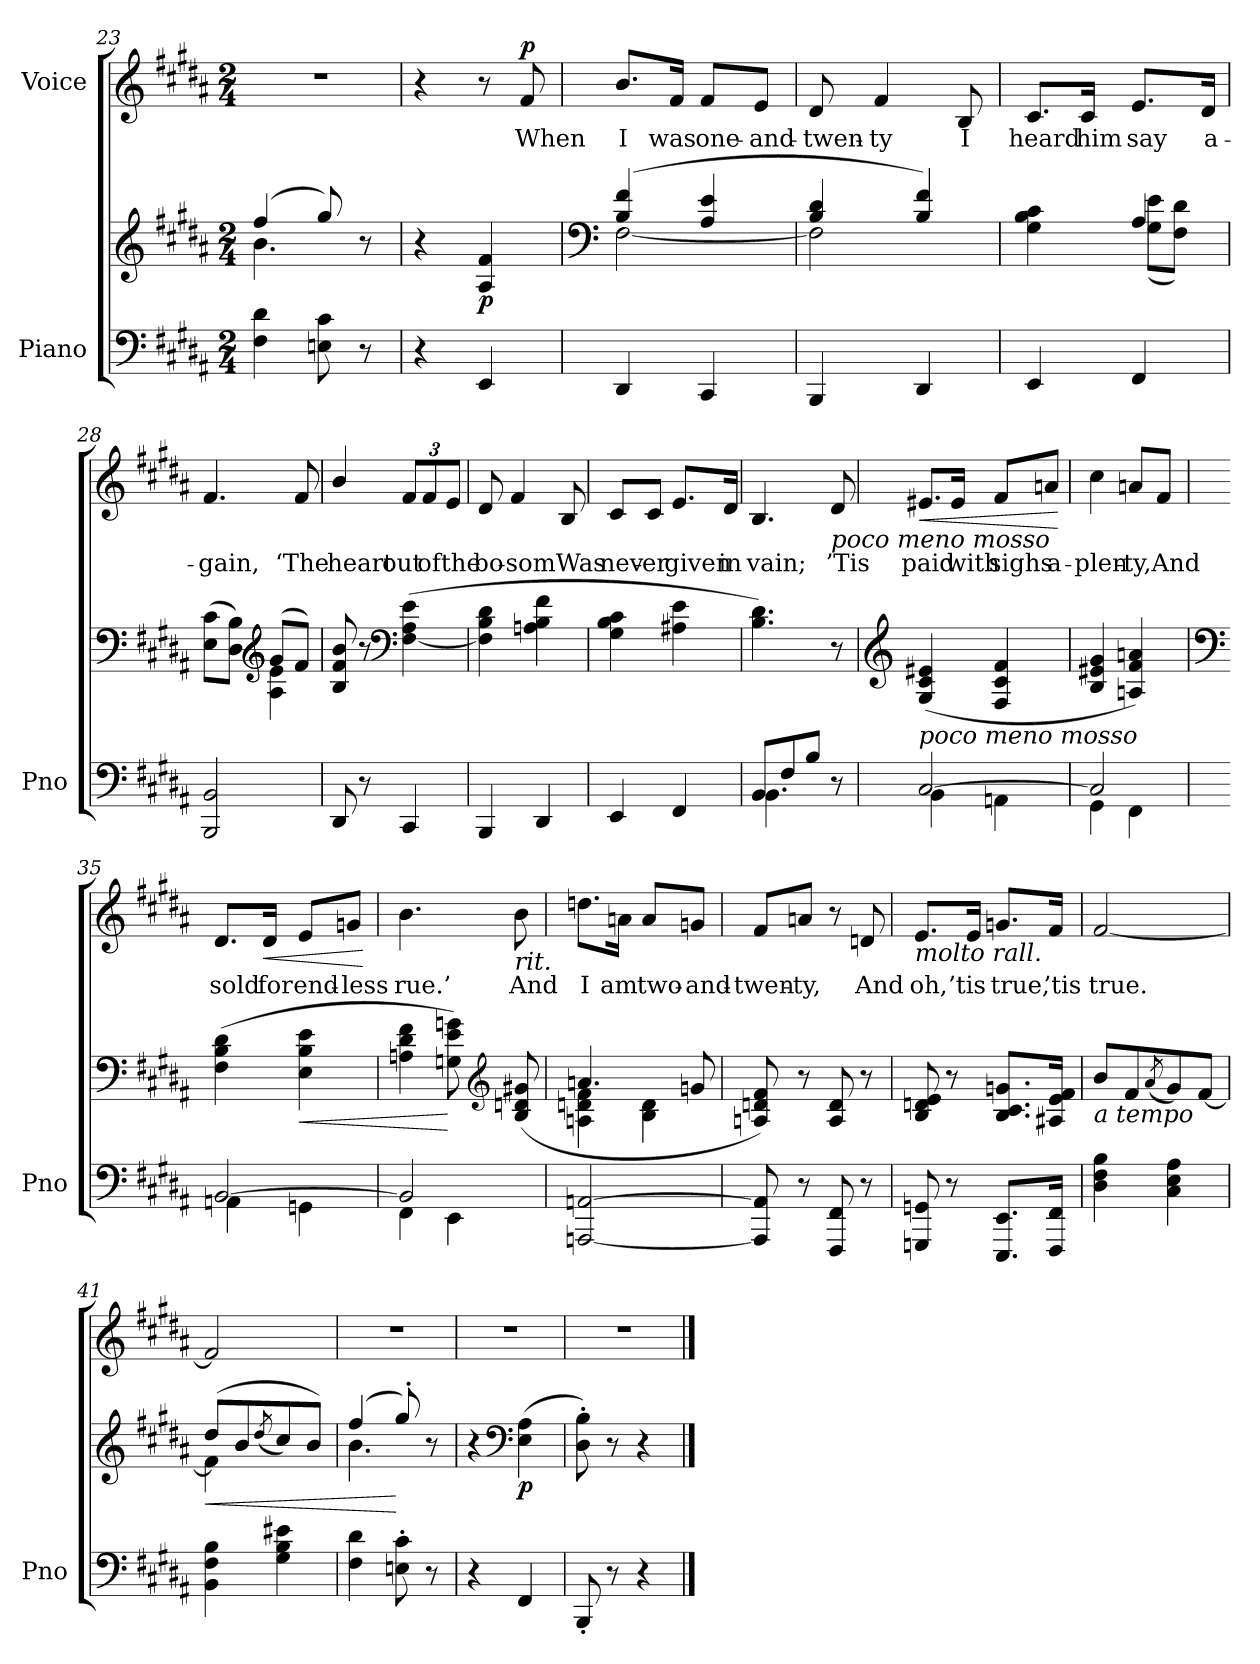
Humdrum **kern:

**kern	**kern	**dynam	**kern	**text	**dynam
*part2	*part2	*part2	*part1	*part1	*part1
*staff3	*staff2	*staff2/3	*staff1	*staff1	*staff1
*I"Piano	*	*	*I"Voice	*	*
*I'Pno	*	*	*	*	*
*clefF4	*clefG2	*	*clefG2	*	*
*k[f#c#g#d#a#]	*k[f#c#g#d#a#]	*	*k[f#c#g#d#a#]	*	*
*M2/4	*M2/4	*	*M2/4	*	*
=23	=23	=23	=23	=23	=23
*	*^	*	*	*	*
4F#\ 4d#\	(4ff#/	4.b\	.	2r	.	.
8En\ 8c#\	8gg#/)	.	.	.	.	.
8r	8r	8ryy	.	.	.	.
*	*v	*v	*	*	*	*
=24	=24	=24	=24	=24	=24
4r	4r	.	4r	.	.
!	!	!LO:DY:b	!	!	!
4EE/	4A#/ 4f#/	p	8r	.	.
!	!	!	!	!LO:LY:b	!LO:DY:a
.	.	.	8f#/	When	p
!!LO:LB:g=z
=25	=25	=25	=25	=25	=25
*	*clefF4	*	*	*	*
*	*^	*	*	*	*
!	!	!	!	!	!LO:LY:b	!
4DD#/	(4B/ 4f#/	[2F#\	.	8.b/L	I	.
!	!	!	!	!	!LO:LY:b	!
.	.	.	.	16f#/Jk	was	.
!	!	!	!	!	!LO:LY:b	!
4CC#/	4A#/ 4e/	.	.	8f#/L	one-	.
!	!	!	!	!	!LO:LY:b	!
.	.	.	.	8e/J	-and-	.
=26	=26	=26	=26	=26	=26	=26
!	!	!	!	!	!LO:LY:b	!
4BBB/	4B/ 4d#/	2F#\]	.	8d#/	-twen-	.
!	!	!	!	!	!LO:LY:b	!
.	.	.	.	4f#/	-ty	.
4DD#/	4B/ 4f#/)	.	.	.	.	.
!	!	!	!	!	!LO:LY:b	!
.	.	.	.	8B/	I	.
=27	=27	=27	=27	=27	=27	=27
!	!	!	!	!	!LO:LY:b	!
4EE/	4G#\ 4B\ 4c#\	4ryy	.	8.c#/L	heard	.
!	!	!	!	!	!LO:LY:b	!
.	.	.	.	16c#/Jk	him	.
!	!	!	!	!	!LO:LY:b	!
4FF#/	4A#/	(8G#\ 8e\L	.	8.e/L	say	.
.	.	8F#\ 8d#\J)	.	.	.	.
!	!	!	!	!	!LO:LY:b	!
.	.	.	.	16d#/Jk	a-	.
=28	=28	=28	=28	=28	=28	=28
!	!	!	!	!	!LO:LY:b	!
2BBB/ 2BB/	(8E\ 8c#\L	4ryy	.	4.f#/	-gain,	.
.	8D#\ 8B\J)	.	.	.	.	.
*	*clefG2	*	*	*	*	*
.	(8g#/L	4A#\ 4e\	.	.	.	.
!	!	!	!	!	!LO:LY:b	!
.	8f#/J)	.	.	8f#/	‘The	.
*	*v	*v	*	*	*	*
!!LO:PB:g=z
=29	=29	=29	=29	=29	=29
!	!	!	!	!LO:LY:b	!
8DD#/	8B/ 8f#/ 8b/	.	4b/	heart	.
8r	8r	.	.	.	.
*	*clefF4	*	*	*	*
!	!	!	!	!LO:LY:b	!
4CC#/	([4F#\ 4A#\ 4e\	.	12f#/L	out	.
!	!	!	!	!LO:LY:b	!
.	.	.	12f#/	of	.
!	!	!	!	!LO:LY:b	!
.	.	.	12e/J	the	.
=30	=30	=30	=30	=30	=30
!	!	!	!	!LO:LY:b	!
4BBB/	4F#\] 4B\ 4d#\	.	8d#/	bo-	.
!	!	!	!	!LO:LY:b	!
.	.	.	4f#/	-som	.
4DD#/	4An\ 4B\ 4f#\	.	.	.	.
!	!	!	!	!LO:LY:b	!
.	.	.	8B/	Was	.
=31	=31	=31	=31	=31	=31
!	!	!	!	!LO:LY:b	!
4EE/	4G#\ 4B\ 4c#\	.	8c#/L	nev-	.
!	!	!	!	!LO:LY:b	!
.	.	.	8c#/J	-er	.
!	!	!	!	!LO:LY:b	!
4FF#/	4A#X\ 4e\	.	8.e/L	given	.
!	!	!	!	!LO:LY:b	!
.	.	.	16d#/Jk	in	.
=32	=32	=32	=32	=32	=32
*^	*	*	*	*	*
!LO:N:head=solid	!LO:N:head=solid	!	!	!	!LO:LY:b	!
8BB/L	4.BB\	4.B\ 4.d#\)	.	4.B/	vain;	.
8F#/	.	.	.	.	.	.
8B/J	.	.	.	.	.	.
!	!	!	!	!LO:TX:b:i:t=poco meno mosso	!	!
!	!	!	!	!	!LO:LY:b	!
8r	8ryy	8r	.	8d#/	’Tis	.
!!LO:LB:g=z
=33	=33	=33	=33	=33	=33	=33
*	*	*clefG2	*	*	*	*
!	!	!LO:TX:b:i:t=poco meno mosso	!	!	!	!
!	!	!	!	!	!LO:LY:b	!LO:HP:b
[2C#/	4BB\	(4G#/ 4c#/ 4e#X/	.	8.e#X/L	paid	<
!	!	!	!	!	!LO:LY:b	!
.	.	.	.	16e#/Jk	with	.
!	!	!	!	!	!LO:LY:b	!
.	4AAn\	4F#/ 4c#/ 4f#/	.	8f#/L	sighs	.
!	!	!	!	!	!LO:LY:b	!
.	.	.	.	8an/J	a-	.
*v	*v	*	*	*	*	*
.	.	.	.	.	[
=34	=34	=34	=34	=34	=34
*^	*	*	*	*	*
!	!	!	!	!	!LO:LY:b	!
2C#/]	4GG#\	4B/ 4e#X/ 4g#/	.	4cc#\	-plen-	.
!	!	!	!	!	!LO:LY:b	!
.	4FF#\	4An/ 4f#/ 4an/)	.	8an/L	-ty,	.
!	!	!	!	!	!LO:LY:b	!
.	.	.	.	8f#/J	And	.
=35	=35	=35	=35	=35	=35	=35
*	*	*clefF4	*	*	*	*
!	!	!	!	!	!LO:LY:b	!
[2BB/	4AAn\	(4F#\ 4B\ 4d#\	.	8.d#/L	sold	.
!	!	!	!	!	!LO:LY:b	!LO:HP:b
.	.	.	.	16d#/Jk	for	<
!	!	!	!LO:HP:b	!	!LO:LY:b	!
.	4GGn\	4E\ 4B\ 4e\	<	8e/L	end-	.
!	!	!	!	!	!LO:LY:b	!
.	.	.	.	8gn/J	-less	.
*v	*v	*	*	*	*	*
.	.	.	.	.	[
=36	=36	=36	=36	=36	=36
*^	*	*	*	*	*
!	!	!	!	!	!LO:LY:b	!
2BB/]	4FF#\	4An\ 4d#\ 4f#\	.	4.b\	rue.’	.
.	4EE\	8Gn\ 8e\ 8gn\)	[	.	.	.
*	*	*clefG2	*	*	*	*
!	!	!	!	!LO:TX:b:i:t=rit.	!	!
!	!	!	!	!	!LO:LY:b	!
.	.	(8B/ 8dn/ 8g#X/	.	8b\	And	.
*v	*v	*	*	*	*	*
!!LO:LB:g=z
=37	=37	=37	=37	=37	=37
*	*^	*	*	*	*
!	!	!	!	!	!LO:LY:b	!
[2AAAn/ [2AAn/	4.an/	4An\ 4dn\ 4f#\	.	8.ddn\L	I	.
!	!	!	!	!	!LO:LY:b	!
.	.	.	.	16an\Jk	am	.
!	!	!	!	!	!LO:LY:b	!
.	.	4B\ 4d\	.	8a/L	two-	.
!	!	!	!	!	!LO:LY:b	!
.	8gn/	.	.	8gn/J	-and-	.
*	*v	*v	*	*	*	*
=38	=38	=38	=38	=38	=38
!	!	!	!	!LO:LY:b	!
8AAA/] 8AA/]	8An/ 8dn/ 8f#/)	.	8f#/L	-twen-	.
!	!	!	!	!LO:LY:b	!
8r	8r	.	8an/J	-ty,	.
8FFF#/ 8FF#/	8A/ 8d/	.	8r	.	.
!	!	!	!	!LO:LY:b	!
8r	8r	.	8dn/	And	.
=39	=39	=39	=39	=39	=39
!	!	!	!LO:TX:b:i:t=molto rall.	!	!
!	!	!	!	!LO:LY:b	!
8GGGn/ 8GGn/	8B/ 8dn/ 8e/	.	8.e/L	oh,	.
8r	8r	.	.	.	.
!	!	!	!	!LO:LY:b	!
.	.	.	16e/Jk	’tis	.
!	!	!	!	!LO:LY:b	!
8.EEE/ 8.EE/L	8.B/ 8.c#/ 8.gn/L	.	8.gn/L	true,	.
!	!	!	!	!LO:LY:b	!
16FFF#/ 16FF#/Jk	16A#X/ 16e/ 16f#/Jk	.	16f#/Jk	’tis	.
=40	=40	=40	=40	=40	=40
!	!LO:TX:b:i:t=a tempo	!	!	!	!
!	!	!	!	!LO:LY:b	!
4D#\ 4F#\ 4B\	8b/L	.	[2f#/	true.	.
.	8f#/	.	.	.	.
.	(8qa#/	.	.	.	.
4C#\ 4E\ 4A#\	8g#/)	.	.	.	.
.	[<8f#/J	.	.	.	.
!!LO:LB:g=z
=41	=41	=41	=41	=41	=41
!	!	!LO:HP:b	!	!	!
*	*^	*	*	*	*
4BB\ 4F#\ 4B\	(8dd#/L	4f#\]	<	2f#/]	.	.
.	8b/	.	.	.	.	.
.	(8qdd#/	.	.	.	.	.
4G#\ 4B\ 4e#X\	8cc#/)	4ryy	.	.	.	.
.	8b/J)	.	.	.	.	.
=42	=42	=42	=42	=42	=42	=42
4F#\ 4d#\	(4ff#/	4.b\	.	2r	.	.
8En\' 8c#\'	8gg#'/)	.	[	.	.	.
8r	8r	8ryy	.	.	.	.
*	*v	*v	*	*	*	*
=43	=43	=43	=43	=43	=43
4r	4r	.	2r	.	.
*	*clefF4	*	*	*	*
!	!	!LO:DY:b	!	!	!
4FF#/	(4E\ 4A#\	p	.	.	.
=44	=44	=44	=44	=44	=44
8BBB'/	8D#\' 8B\')	.	2r	.	.
8r	8r	.	.	.	.
4r	4r	.	.	.	.
==	==	==	==	==	==
*-	*-	*-	*-	*-	*-
